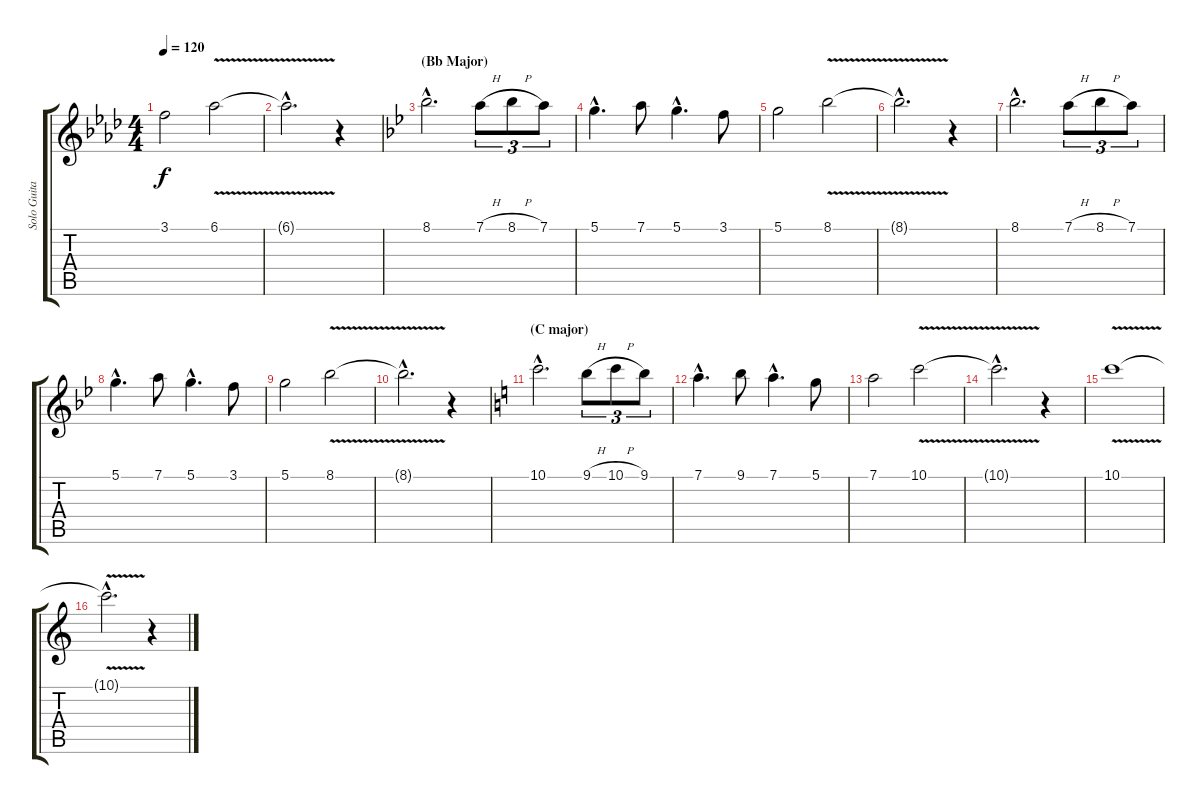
\track ("Solo Guitar" "Solo Guita") {instrument distortionguitar}
\staff {score tabs}
\tuning (D4 A3 F3 C3 G2 D2) {hide}
\ts (4 4)
\tempo 120
\clef g2
\ks ab
3.1.2{dy f} 6.1{v}.2 |
6.1{hac t}.2{d} r.4 |
\section ("" "(Bb Major)")
\ks bb
8.1{hac}.2{d} 7.1{h}.8{tu (3 2)} 8.1{h}.8{tu (3 2)} 7.1.8{tu (3 2)} |
5.1{hac}.4{d} 7.1.8 5.1{hac}.4{d} 3.1.8 |
5.1.2 8.1{v}.2 |
8.1{hac t}.2{d} r.4 |
8.1{hac}.2{d} 7.1{h}.8{tu (3 2)} 8.1{h}.8{tu (3 2)} 7.1.8{tu (3 2)} |
5.1{hac}.4{d} 7.1.8 5.1{hac}.4{d} 3.1.8 |
5.1.2 8.1{v}.2 |
8.1{hac t}.2{d} r.4 |
\section ("" "(C major)")
\ks c
10.1{hac}.2{d} 9.1{h}.8{tu (3 2)} 10.1{h}.8{tu (3 2)} 9.1.8{tu (3 2)} |
7.1{hac}.4{d} 9.1.8 7.1{hac}.4{d} 5.1.8 |
7.1.2 10.1{v}.2 |
10.1{hac t}.2{d} r.4 |
10.1{v}.1 |
10.1{hac t}.2{d} r.4
